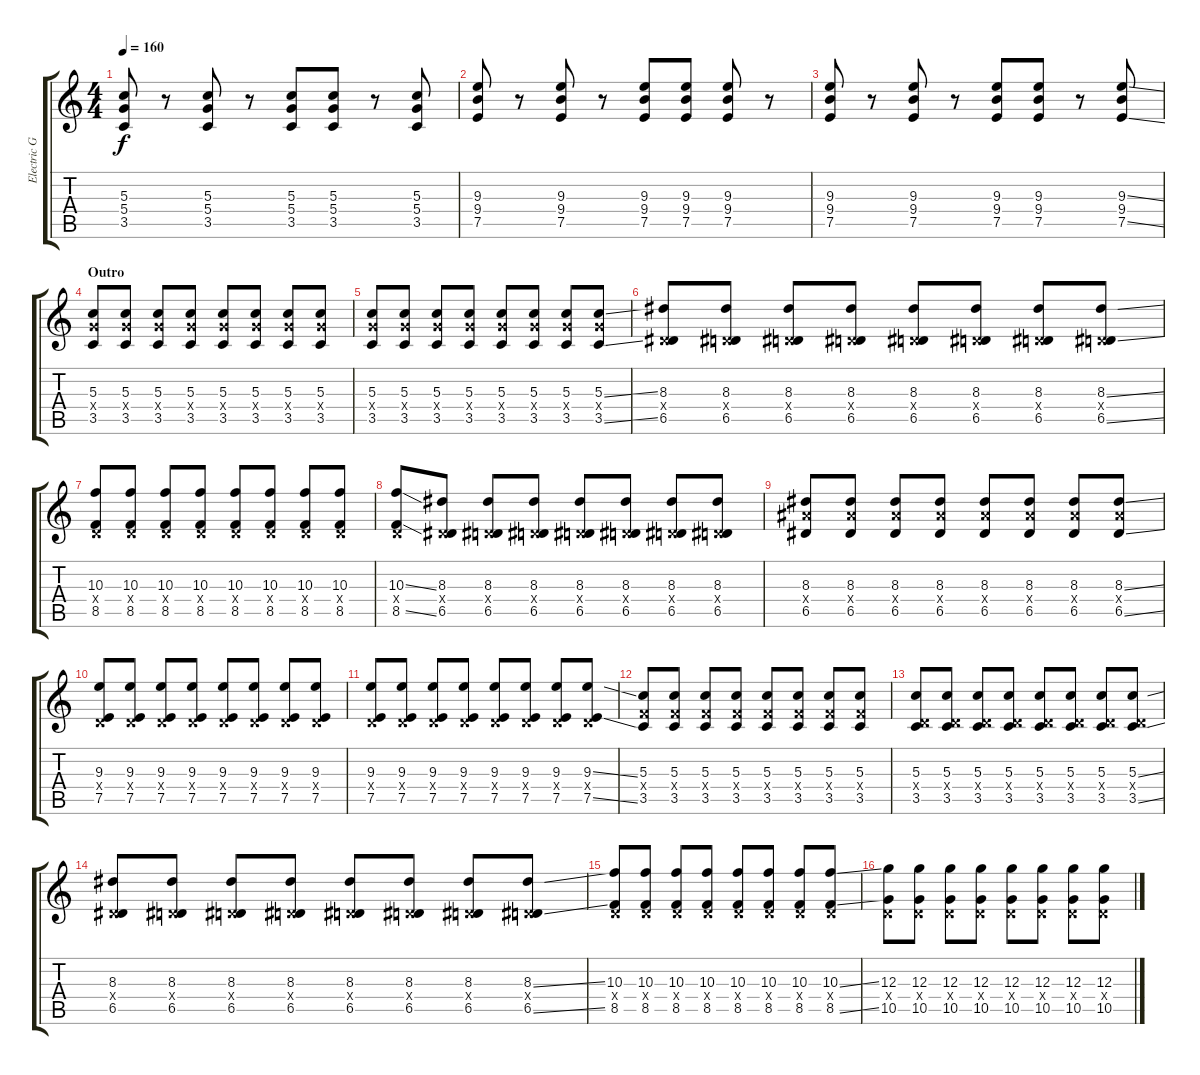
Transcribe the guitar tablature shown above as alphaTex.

\track ("Electric Guitar" "Electric G") {instrument distortionguitar}
\staff {score tabs}
\tuning (E4 B3 G3 D3 A2 E2) {hide}
\ts (4 4)
\tempo 160
\clef g2
\ks c
(5.3 5.4 3.5).8{dy f} r.8 (5.3 5.4 3.5).8 r.8 (5.3 5.4 3.5).8 (5.3 5.4 3.5).8 r.8 (5.3 5.4 3.5).8 |
(9.3 9.4 7.5).8 r.8 (9.3 9.4 7.5).8 r.8 (9.3 9.4 7.5).8 (9.3 9.4 7.5).8 (9.3 9.4 7.5).8 r.8 |
(9.3 9.4 7.5).8 r.8 (9.3 9.4 7.5).8 r.8 (9.3 9.4 7.5).8 (9.3 9.4 7.5).8 r.8 (9.3{ss} 9.4 7.5{ss}).8 |
\section ("" "Outro")
(5.3 5.4{x} 3.5).8 (5.3 5.4{x} 3.5).8 (5.3 5.4{x} 3.5).8 (5.3 5.4{x} 3.5).8 (5.3 5.4{x} 3.5).8 (5.3 5.4{x} 3.5).8 (5.3 5.4{x} 3.5).8 (5.3 5.4{x} 3.5).8 |
(5.3 5.4{x} 3.5).8 (5.3 5.4{x} 3.5).8 (5.3 5.4{x} 3.5).8 (5.3 5.4{x} 3.5).8 (5.3 5.4{x} 3.5).8 (5.3 5.4{x} 3.5).8 (5.3 5.4{x} 3.5).8 (5.3{ss} 5.4{x} 3.5{ss}).8 |
(8.3 0.4{x} 6.5).8 (8.3 0.4{x} 6.5).8 (8.3 0.4{x} 6.5).8 (8.3 0.4{x} 6.5).8 (8.3 0.4{x} 6.5).8 (8.3 0.4{x} 6.5).8 (8.3 0.4{x} 6.5).8 (8.3{ss} 0.4{x} 6.5{ss}).8 |
(10.3 0.4{x} 8.5).8 (10.3 0.4{x} 8.5).8 (10.3 0.4{x} 8.5).8 (10.3 0.4{x} 8.5).8 (10.3 0.4{x} 8.5).8 (10.3 0.4{x} 8.5).8 (10.3 0.4{x} 8.5).8 (10.3 0.4{x} 8.5).8 |
(10.3{ss} 0.4{x} 8.5{ss}).8 (8.3 0.4{x} 6.5).8 (8.3 0.4{x} 6.5).8 (8.3 0.4{x} 6.5).8 (8.3 0.4{x} 6.5).8 (8.3 0.4{x} 6.5).8 (8.3 0.4{x} 6.5).8 (8.3 0.4{x} 6.5).8 |
(8.3 8.4{x} 6.5).8 (8.3 8.4{x} 6.5).8 (8.3 8.4{x} 6.5).8 (8.3 8.4{x} 6.5).8 (8.3 8.4{x} 6.5).8 (8.3 8.4{x} 6.5).8 (8.3 8.4{x} 6.5).8 (8.3{ss} 8.4{x} 6.5{ss}).8 |
(9.3 0.4{x} 7.5).8 (9.3 0.4{x} 7.5).8 (9.3 0.4{x} 7.5).8 (9.3 0.4{x} 7.5).8 (9.3 0.4{x} 7.5).8 (9.3 0.4{x} 7.5).8 (9.3 0.4{x} 7.5).8 (9.3 0.4{x} 7.5).8 |
(9.3 0.4{x} 7.5).8 (9.3 0.4{x} 7.5).8 (9.3 0.4{x} 7.5).8 (9.3 0.4{x} 7.5).8 (9.3 0.4{x} 7.5).8 (9.3 0.4{x} 7.5).8 (9.3 0.4{x} 7.5).8 (9.3{ss} 0.4{x} 7.5{ss}).8 |
(5.3 3.4{x} 3.5).8 (5.3 3.4{x} 3.5).8 (5.3 3.4{x} 3.5).8 (5.3 3.4{x} 3.5).8 (5.3 3.4{x} 3.5).8 (5.3 3.4{x} 3.5).8 (5.3 3.4{x} 3.5).8 (5.3 3.4{x} 3.5).8 |
(5.3 0.4{x} 3.5).8 (5.3 0.4{x} 3.5).8 (5.3 0.4{x} 3.5).8 (5.3 0.4{x} 3.5).8 (5.3 0.4{x} 3.5).8 (5.3 0.4{x} 3.5).8 (5.3 0.4{x} 3.5).8 (5.3{ss} 0.4{x} 3.5{ss}).8 |
(8.3 0.4{x} 6.5).8 (8.3 0.4{x} 6.5).8 (8.3 0.4{x} 6.5).8 (8.3 0.4{x} 6.5).8 (8.3 0.4{x} 6.5).8 (8.3 0.4{x} 6.5).8 (8.3 0.4{x} 6.5).8 (8.3{ss} 0.4{x} 6.5{ss}).8 |
(10.3 0.4{x} 8.5).8 (10.3 0.4{x} 8.5).8 (10.3 0.4{x} 8.5).8 (10.3 0.4{x} 8.5).8 (10.3 0.4{x} 8.5).8 (10.3 0.4{x} 8.5).8 (10.3 0.4{x} 8.5).8 (10.3{ss} 0.4{x} 8.5{ss}).8 |
(12.3 0.4{x} 10.5).8 (12.3 0.4{x} 10.5).8 (12.3 0.4{x} 10.5).8 (12.3 0.4{x} 10.5).8 (12.3 0.4{x} 10.5).8 (12.3 0.4{x} 10.5).8 (12.3 0.4{x} 10.5).8 (12.3 0.4{x} 10.5).8
